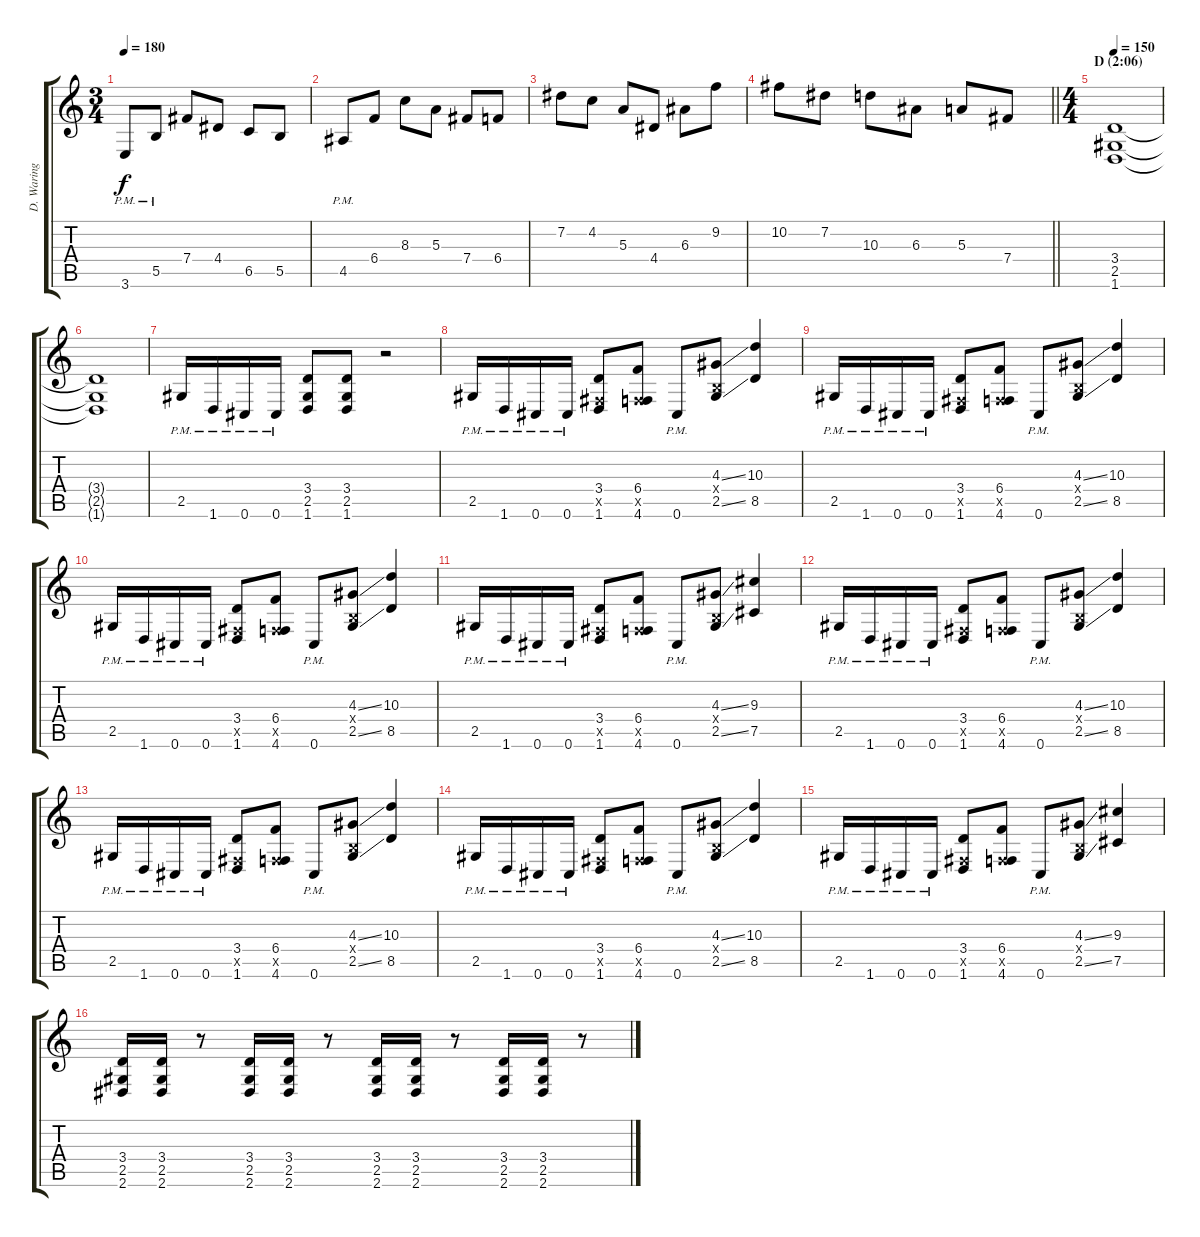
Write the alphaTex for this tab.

\track ("D. Waring Gtr." "D. Waring ") {instrument distortionguitar}
\staff {score tabs}
\tuning (Db4 Ab3 E3 B2 Gb2 Db2) {hide}
\ts (3 4)
\tempo 180
\clef g2
\ks c
3.6{pm}.8{dy f} 5.5{pm}.8 7.4.8 4.4.8 6.5.8 5.5.8 |
4.5{pm}.8 6.4.8 8.3.8 5.3.8 7.4.8 6.4.8 |
7.2.8 4.2.8 5.3.8 4.4.8 6.3.8 9.2.8 |
\barLineRight lightlight
10.2.8 7.2.8 10.3.8 6.3.8 5.3.8 7.4.8 |
\ts (4 4)
\section ("" "D (2:06)")
\tempo 150
(3.4 2.5 1.6).1 |
(3.4{t} 2.5{t} 1.6{t}).1 |
2.5{pm}.16 1.6{pm}.16 0.6{pm}.16 0.6{pm}.16 (3.4 2.5 1.6).8 (3.4 2.5 1.6).8 r.2 |
2.5{pm}.16 1.6{pm}.16 0.6{pm}.16 0.6{pm}.16 (3.4 0.5{x} 1.6).8 (6.4 0.5{x} 4.6).8 0.6{pm}.8 (4.3{ss} 0.4{x} 2.5{ss}).8 (10.3 8.5).4 |
2.5{pm}.16 1.6{pm}.16 0.6{pm}.16 0.6{pm}.16 (3.4 0.5{x} 1.6).8 (6.4 0.5{x} 4.6).8 0.6{pm}.8 (4.3{ss} 0.4{x} 2.5{ss}).8 (10.3 8.5).4 |
2.5{pm}.16 1.6{pm}.16 0.6{pm}.16 0.6{pm}.16 (3.4 0.5{x} 1.6).8 (6.4 0.5{x} 4.6).8 0.6{pm}.8 (4.3{ss} 0.4{x} 2.5{ss}).8 (10.3 8.5).4 |
2.5{pm}.16 1.6{pm}.16 0.6{pm}.16 0.6{pm}.16 (3.4 0.5{x} 1.6).8 (6.4 0.5{x} 4.6).8 0.6{pm}.8 (4.3{ss} 0.4{x} 2.5{ss}).8 (9.3 7.5).4 |
2.5{pm}.16 1.6{pm}.16 0.6{pm}.16 0.6{pm}.16 (3.4 0.5{x} 1.6).8 (6.4 0.5{x} 4.6).8 0.6{pm}.8 (4.3{ss} 0.4{x} 2.5{ss}).8 (10.3 8.5).4 |
2.5{pm}.16 1.6{pm}.16 0.6{pm}.16 0.6{pm}.16 (3.4 0.5{x} 1.6).8 (6.4 0.5{x} 4.6).8 0.6{pm}.8 (4.3{ss} 0.4{x} 2.5{ss}).8 (10.3 8.5).4 |
2.5{pm}.16 1.6{pm}.16 0.6{pm}.16 0.6{pm}.16 (3.4 0.5{x} 1.6).8 (6.4 0.5{x} 4.6).8 0.6{pm}.8 (4.3{ss} 0.4{x} 2.5{ss}).8 (10.3 8.5).4 |
2.5{pm}.16 1.6{pm}.16 0.6{pm}.16 0.6{pm}.16 (3.4 0.5{x} 1.6).8 (6.4 0.5{x} 4.6).8 0.6{pm}.8 (4.3{ss} 0.4{x} 2.5{ss}).8 (9.3 7.5).4 |
(3.4 2.5 2.6).16 (3.4 2.5 2.6).16 r.8 (3.4 2.5 2.6).16 (3.4 2.5 2.6).16 r.8 (3.4 2.5 2.6).16 (3.4 2.5 2.6).16 r.8 (3.4 2.5 2.6).16 (3.4 2.5 2.6).16 r.8
